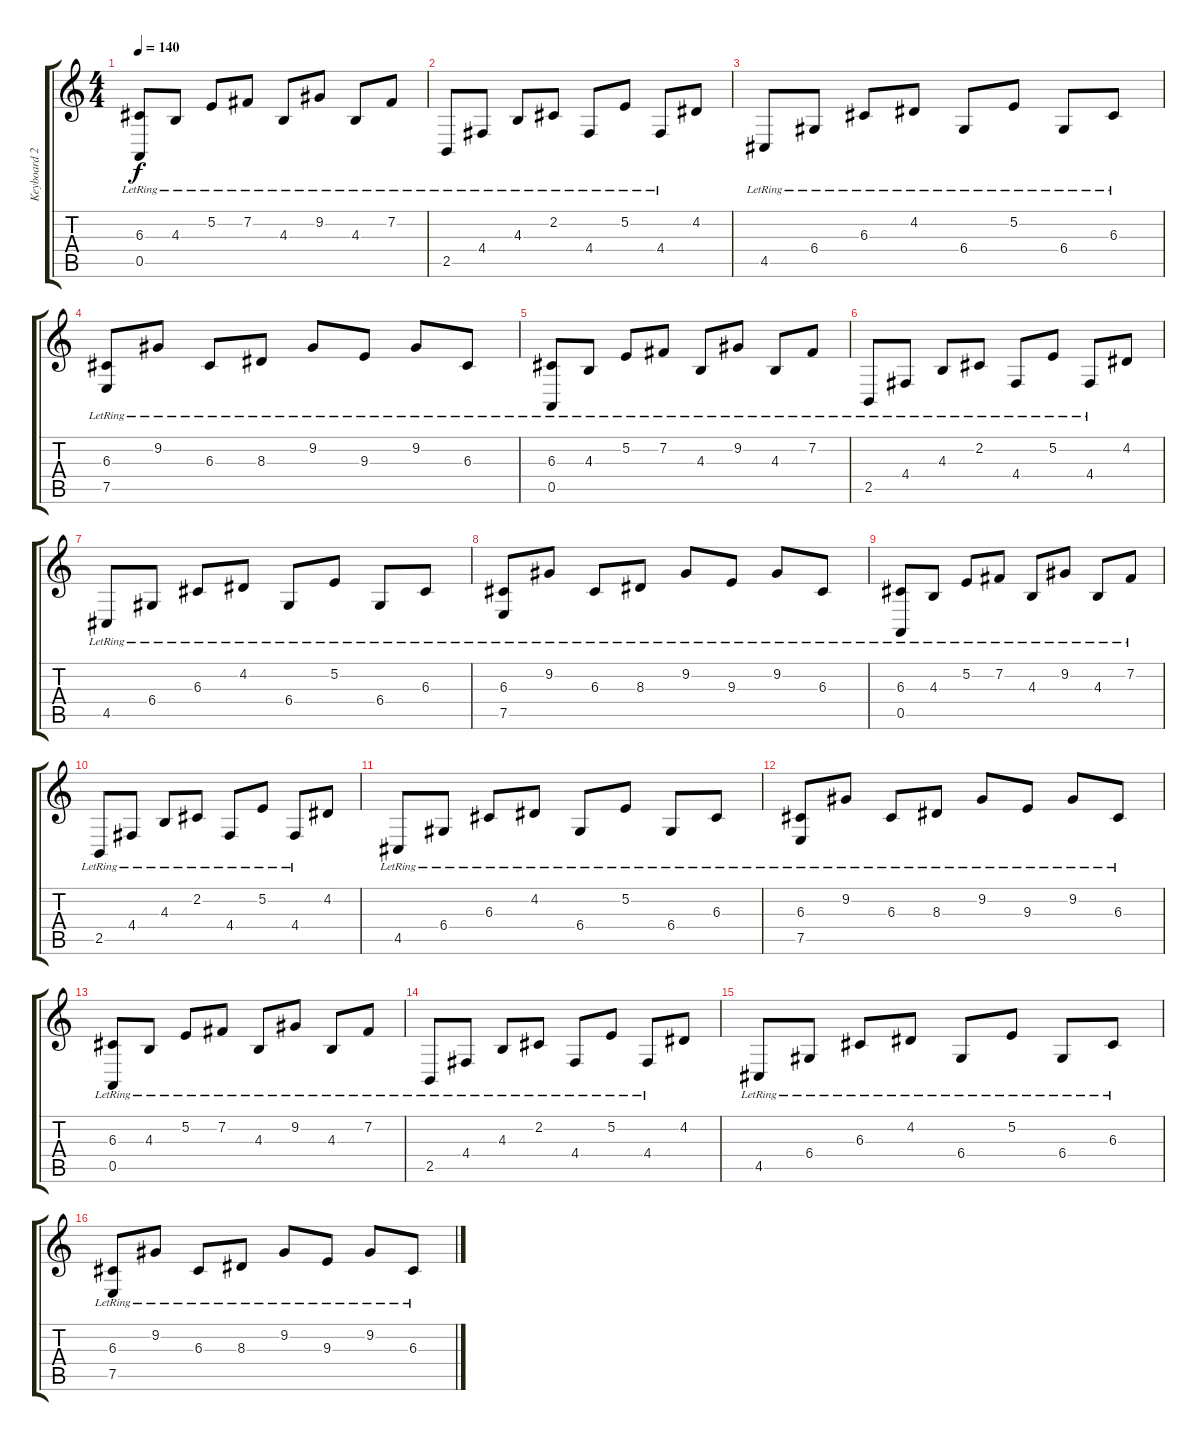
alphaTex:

\track ("Keyboard 2" "Keyboard 2") {instrument synthstrings1}
\staff {score tabs}
\tuning (E4 B3 G3 D3 A2 E2) {hide}
\ts (4 4)
\tempo 140
\clef g2
\ks c
(6.3{lr} 0.5{lr}).8{dy f} 4.3{lr}.8 5.2{lr}.8 7.2{lr}.8 4.3{lr}.8 9.2{lr}.8 4.3{lr}.8 7.2{lr}.8 |
2.5{lr}.8 4.4{lr}.8 4.3{lr}.8 2.2{lr}.8 4.4{lr}.8 5.2{lr}.8 4.4{lr}.8 4.2.8 |
4.5{lr}.8 6.4{lr}.8 6.3{lr}.8 4.2{lr}.8 6.4{lr}.8 5.2{lr}.8 6.4{lr}.8 6.3{lr}.8 |
(6.3{lr} 7.5{lr}).8 9.2{lr}.8 6.3{lr}.8 8.3{lr}.8 9.2{lr}.8 9.3{lr}.8 9.2{lr}.8 6.3{lr}.8 |
(6.3{lr} 0.5{lr}).8 4.3{lr}.8 5.2{lr}.8 7.2{lr}.8 4.3{lr}.8 9.2{lr}.8 4.3{lr}.8 7.2{lr}.8 |
2.5{lr}.8 4.4{lr}.8 4.3{lr}.8 2.2{lr}.8 4.4{lr}.8 5.2{lr}.8 4.4{lr}.8 4.2.8 |
4.5{lr}.8 6.4{lr}.8 6.3{lr}.8 4.2{lr}.8 6.4{lr}.8 5.2{lr}.8 6.4{lr}.8 6.3{lr}.8 |
(6.3{lr} 7.5{lr}).8 9.2{lr}.8 6.3{lr}.8 8.3{lr}.8 9.2{lr}.8 9.3{lr}.8 9.2{lr}.8 6.3{lr}.8 |
(6.3{lr} 0.5{lr}).8 4.3{lr}.8 5.2{lr}.8 7.2{lr}.8 4.3{lr}.8 9.2{lr}.8 4.3{lr}.8 7.2{lr}.8 |
2.5{lr}.8 4.4{lr}.8 4.3{lr}.8 2.2{lr}.8 4.4{lr}.8 5.2{lr}.8 4.4{lr}.8 4.2.8 |
4.5{lr}.8 6.4{lr}.8 6.3{lr}.8 4.2{lr}.8 6.4{lr}.8 5.2{lr}.8 6.4{lr}.8 6.3{lr}.8 |
(6.3{lr} 7.5{lr}).8 9.2{lr}.8 6.3{lr}.8 8.3{lr}.8 9.2{lr}.8 9.3{lr}.8 9.2{lr}.8 6.3{lr}.8 |
(6.3{lr} 0.5{lr}).8 4.3{lr}.8 5.2{lr}.8 7.2{lr}.8 4.3{lr}.8 9.2{lr}.8 4.3{lr}.8 7.2{lr}.8 |
2.5{lr}.8 4.4{lr}.8 4.3{lr}.8 2.2{lr}.8 4.4{lr}.8 5.2{lr}.8 4.4{lr}.8 4.2.8 |
\section ("" "")
4.5{lr}.8 6.4{lr}.8 6.3{lr}.8 4.2{lr}.8 6.4{lr}.8 5.2{lr}.8 6.4{lr}.8 6.3{lr}.8 |
(6.3{lr} 7.5{lr}).8 9.2{lr}.8 6.3{lr}.8 8.3{lr}.8 9.2{lr}.8 9.3{lr}.8 9.2{lr}.8 6.3{lr}.8
